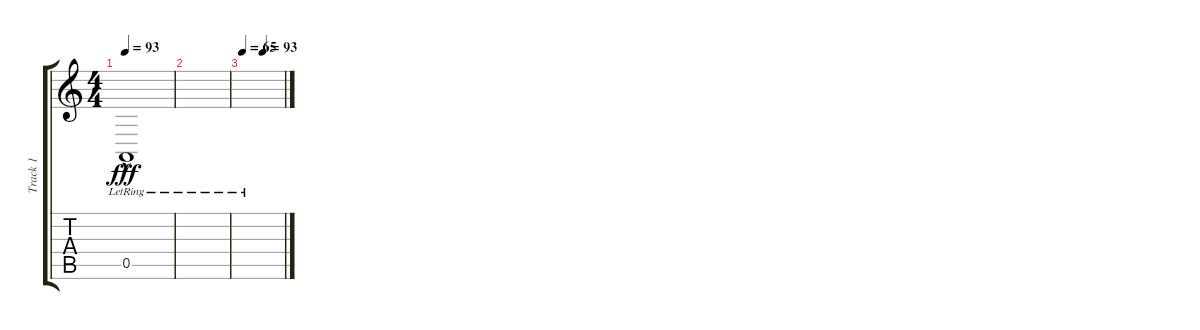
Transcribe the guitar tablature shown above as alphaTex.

\track ("Track 1" "Track 1") {instrument harpsichord}
\staff {score tabs}
\tuning (E4 B3 G3 D3 A2 E2) {hide}
\ts (4 4)
\tempo 93
\clef g2
\ks c
0.5{hac lr}.1{dy fff} |
|
\tempo 65
\tempo (93 0.5)
